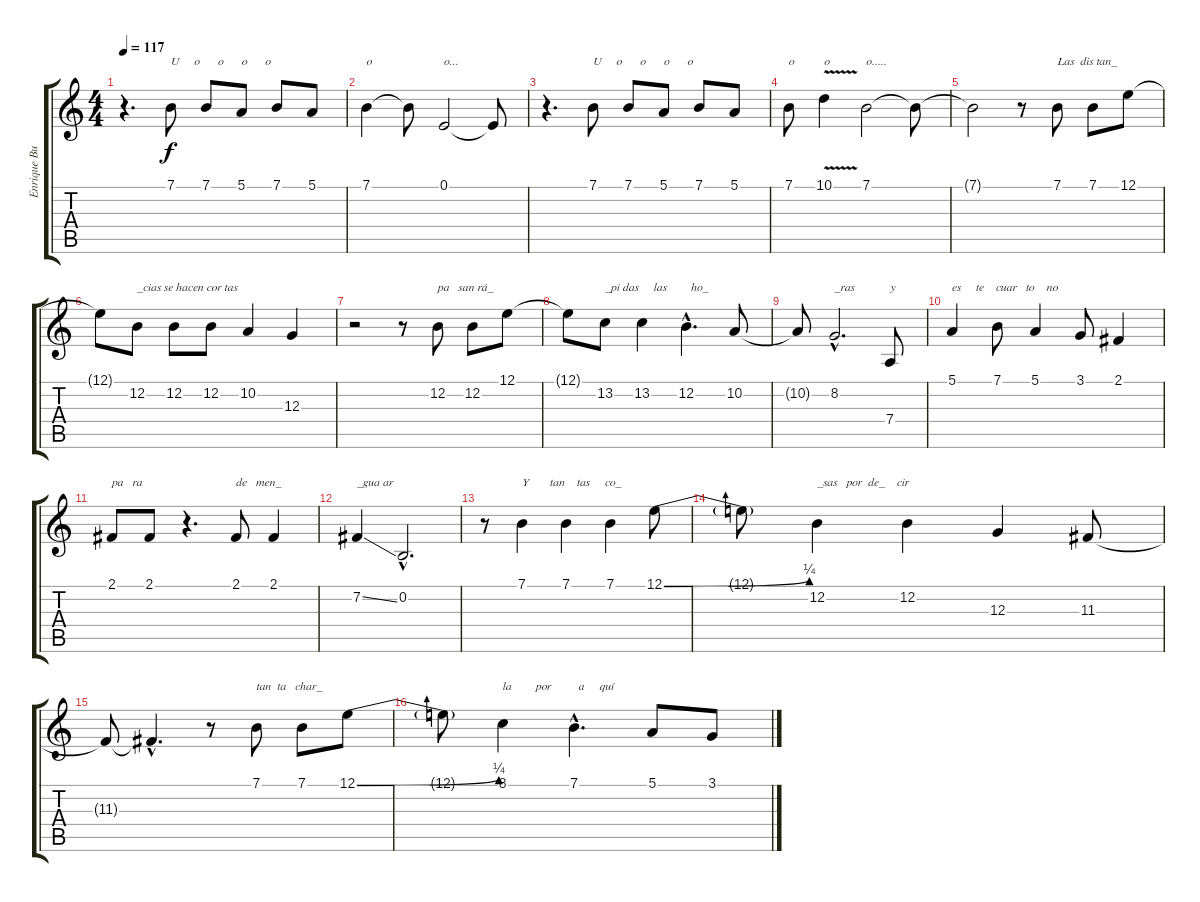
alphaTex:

\track ("Enrique Bunbury - Voz" "Enrique Bu") {instrument synthbrass1}
\staff {score tabs}
\tuning (E4 B3 G3 D3 A2 E2) {hide}
\ts (4 4)
\tempo 117
\clef g2
\ks c
r.4{d dy f} 7.1.8{txt "U     o      o      o      o "} 7.1.8 5.1.8 7.1.8 5.1.8 |
7.1.4{txt "o"} 7.1{t}.8 0.1.2{txt "o..."} 0.1{t}.8 |
r.4{d} 7.1.8{txt "U     o      o      o      o "} 7.1.8 5.1.8 7.1.8 5.1.8 |
7.1.8{txt "o"} 10.1{v}.4{txt "o"} 7.1.2{txt "o....."} 7.1{t}.8 |
7.1{t}.2 r.8 7.1.8{txt "Las  dis tan_"} 7.1.8 12.1.8 |
12.1{t}.8 12.2.8{txt "_cias se hacen cor tas"} 12.2.8 12.2.8 10.2.4 12.3.4 |
r.2 r.8 12.2.8{txt "pa   san rá_"} 12.2.8 12.1.8 |
12.1{t}.8 13.2.8{txt "_pi das     las        ho_"} 13.2.4 12.2{hac}.4{d} 10.2.8 |
10.2{t}.8 8.2{hac}.2{d txt "_ras"} 7.4.8{txt "y"} |
5.1.4{txt "es     te    cuar   to    no"} 7.1.8 5.1.4 3.1.8 2.1.4 |
2.1.8{txt "pa   ra"} 2.1.8 r.4{d} 2.1.8{txt "de   men_"} 2.1.4 |
7.2{ss}.4{txt "_gua ar"} 0.2{hac}.2{d} |
r.8 7.1.4{txt "Y       tan    tas     co_"} 7.1.4 7.1.4 12.1{be (bend 0 0 60 1)}.8 |
12.1{t}.8 12.2.4{txt "_sas   por  de_    cir"} 12.2.4 12.3.4 11.3.8 |
11.3{t}.8 11.3{hac t}.4{d} r.8 7.1.8{txt "tan  ta   char_"} 7.1.8 12.1{be (bend 0 0 60 1)}.8 |
12.1{t}.8 8.1.4{txt "la        por         a     quí"} 7.1{hac}.4{d} 5.1.8 3.1.8
